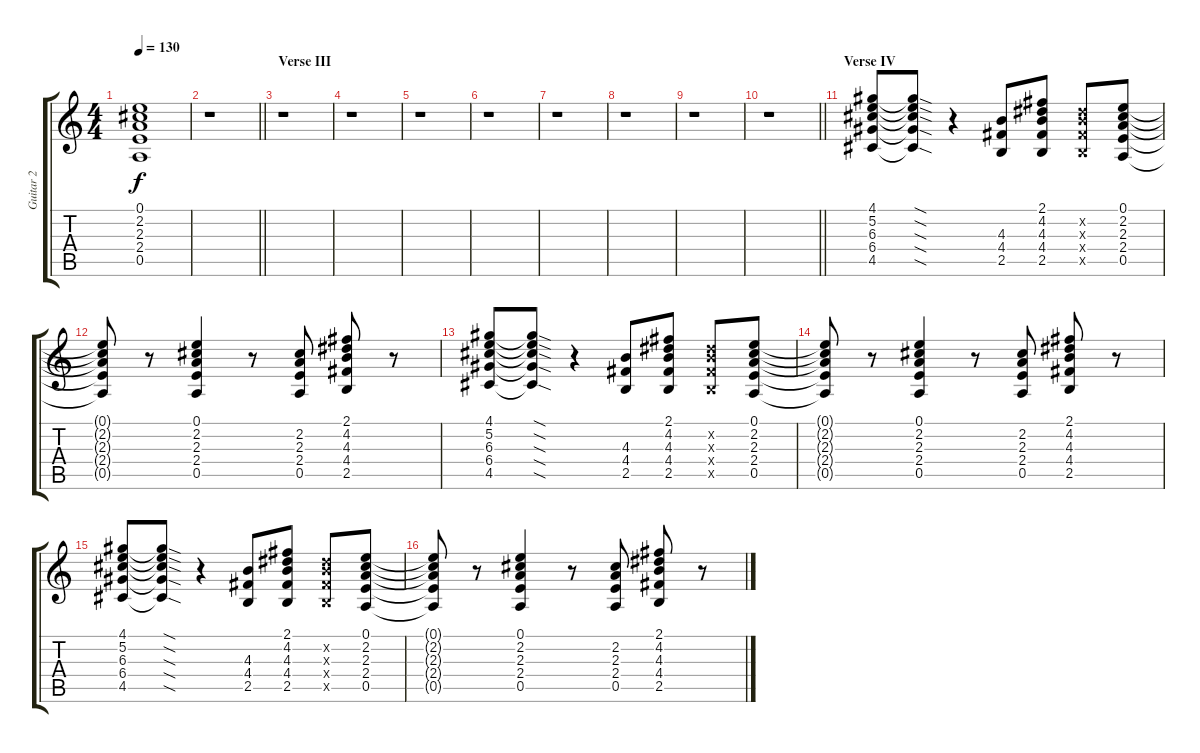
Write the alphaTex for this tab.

\track ("Guitar 2" "Guitar 2") {instrument acousticguitarsteel}
\staff {score tabs}
\tuning (E4 B3 G3 D3 A2 E2) {hide}
\ts (4 4)
\tempo 130
\clef g2
\ks c
(0.1 2.2 2.3 2.4 0.5).1{dy f} |
\barLineRight lightlight
r.1 |
\section ("" "Verse III")
r.1 |
r.1 |
r.1 |
r.1 |
r.1 |
r.1 |
r.1 |
\barLineRight lightlight
r.1 |
\section ("" "Verse IV")
(4.1 5.2 6.3 6.4 4.5).8 (4.1{sod t} 5.2{sod t} 6.3{sod t} 6.4{sod t} 4.5{sod t}).8 r.4 (4.3 4.4 2.5).8 (2.1 4.2 4.3 4.4 2.5).8 (4.2{x} 4.3{x} 4.4{x} 2.5{x}).8 (0.1 2.2 2.3 2.4 0.5).8 |
(0.1{t} 2.2{t} 2.3{t} 2.4{t} 0.5{t}).8 r.8 (0.1 2.2 2.3 2.4 0.5).4 r.8 (2.2 2.3 2.4 0.5).8 (2.1 4.2 4.3 4.4 2.5).8 r.8 |
(4.1 5.2 6.3 6.4 4.5).8 (4.1{sod t} 5.2{sod t} 6.3{sod t} 6.4{sod t} 4.5{sod t}).8 r.4 (4.3 4.4 2.5).8 (2.1 4.2 4.3 4.4 2.5).8 (4.2{x} 4.3{x} 4.4{x} 2.5{x}).8 (0.1 2.2 2.3 2.4 0.5).8 |
(0.1{t} 2.2{t} 2.3{t} 2.4{t} 0.5{t}).8 r.8 (0.1 2.2 2.3 2.4 0.5).4 r.8 (2.2 2.3 2.4 0.5).8 (2.1 4.2 4.3 4.4 2.5).8 r.8 |
(4.1 5.2 6.3 6.4 4.5).8 (4.1{sod t} 5.2{sod t} 6.3{sod t} 6.4{sod t} 4.5{sod t}).8 r.4 (4.3 4.4 2.5).8 (2.1 4.2 4.3 4.4 2.5).8 (4.2{x} 4.3{x} 4.4{x} 2.5{x}).8 (0.1 2.2 2.3 2.4 0.5).8 |
(0.1{t} 2.2{t} 2.3{t} 2.4{t} 0.5{t}).8 r.8 (0.1 2.2 2.3 2.4 0.5).4 r.8 (2.2 2.3 2.4 0.5).8 (2.1 4.2 4.3 4.4 2.5).8 r.8
